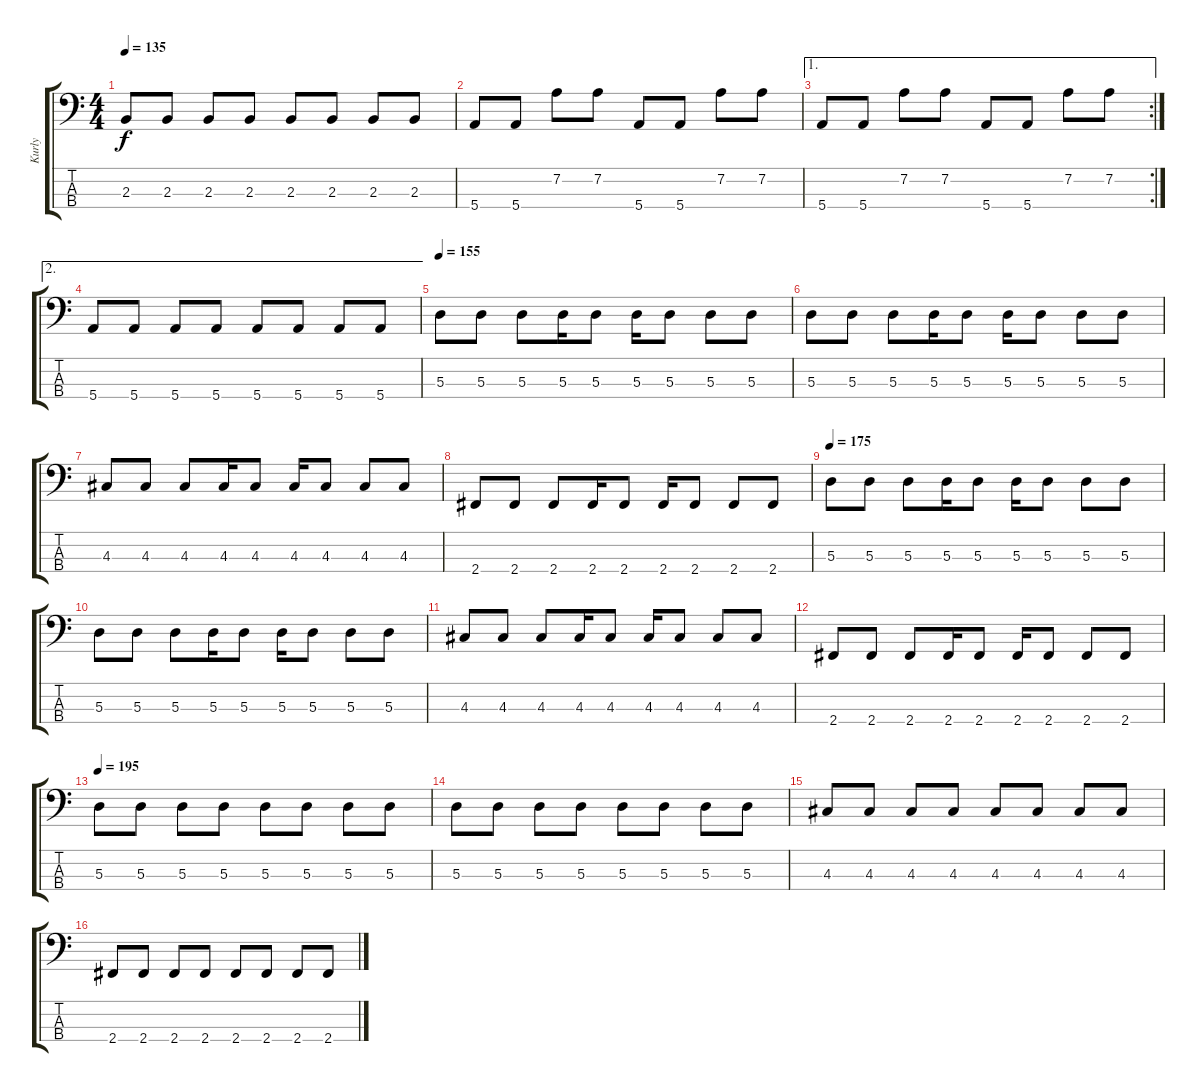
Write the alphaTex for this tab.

\track ("Kurly" "Kurly") {instrument electricbasspick}
\staff {score tabs}
\tuning (G2 D2 A1 E1) {hide}
\ts (4 4)
\tempo 135
\clef f4
\ks c
2.3.8{dy f} 2.3.8 2.3.8 2.3.8 2.3.8 2.3.8 2.3.8 2.3.8 |
5.4.8 5.4.8 7.2.8 7.2.8 5.4.8 5.4.8 7.2.8 7.2.8 |
\ae 1
\rc 2
5.4.8 5.4.8 7.2.8 7.2.8 5.4.8 5.4.8 7.2.8 7.2.8 |
\ae 2
5.4.8 5.4.8 5.4.8 5.4.8 5.4.8 5.4.8 5.4.8 5.4.8 |
\tempo 155
5.3.8{volume 15} 5.3.8 5.3.8 5.3.16 5.3.8 5.3.16 5.3.8 5.3.8 5.3.8 |
5.3.8 5.3.8 5.3.8 5.3.16 5.3.8 5.3.16 5.3.8 5.3.8 5.3.8 |
4.3.8 4.3.8 4.3.8 4.3.16 4.3.8 4.3.16 4.3.8 4.3.8 4.3.8 |
2.4.8 2.4.8 2.4.8 2.4.16 2.4.8 2.4.16 2.4.8 2.4.8 2.4.8 |
\tempo 175
5.3.8{volume 15} 5.3.8 5.3.8 5.3.16 5.3.8 5.3.16 5.3.8 5.3.8 5.3.8 |
5.3.8 5.3.8 5.3.8 5.3.16 5.3.8 5.3.16 5.3.8 5.3.8 5.3.8 |
4.3.8 4.3.8 4.3.8 4.3.16 4.3.8 4.3.16 4.3.8 4.3.8 4.3.8 |
2.4.8 2.4.8 2.4.8 2.4.16 2.4.8 2.4.16 2.4.8 2.4.8 2.4.8 |
\tempo 195
5.3.8{volume 15} 5.3.8 5.3.8 5.3.8 5.3.8 5.3.8 5.3.8 5.3.8 |
5.3.8 5.3.8 5.3.8 5.3.8 5.3.8 5.3.8 5.3.8 5.3.8 |
4.3.8 4.3.8 4.3.8 4.3.8 4.3.8 4.3.8 4.3.8 4.3.8 |
2.4.8 2.4.8 2.4.8 2.4.8 2.4.8 2.4.8 2.4.8 2.4.8
